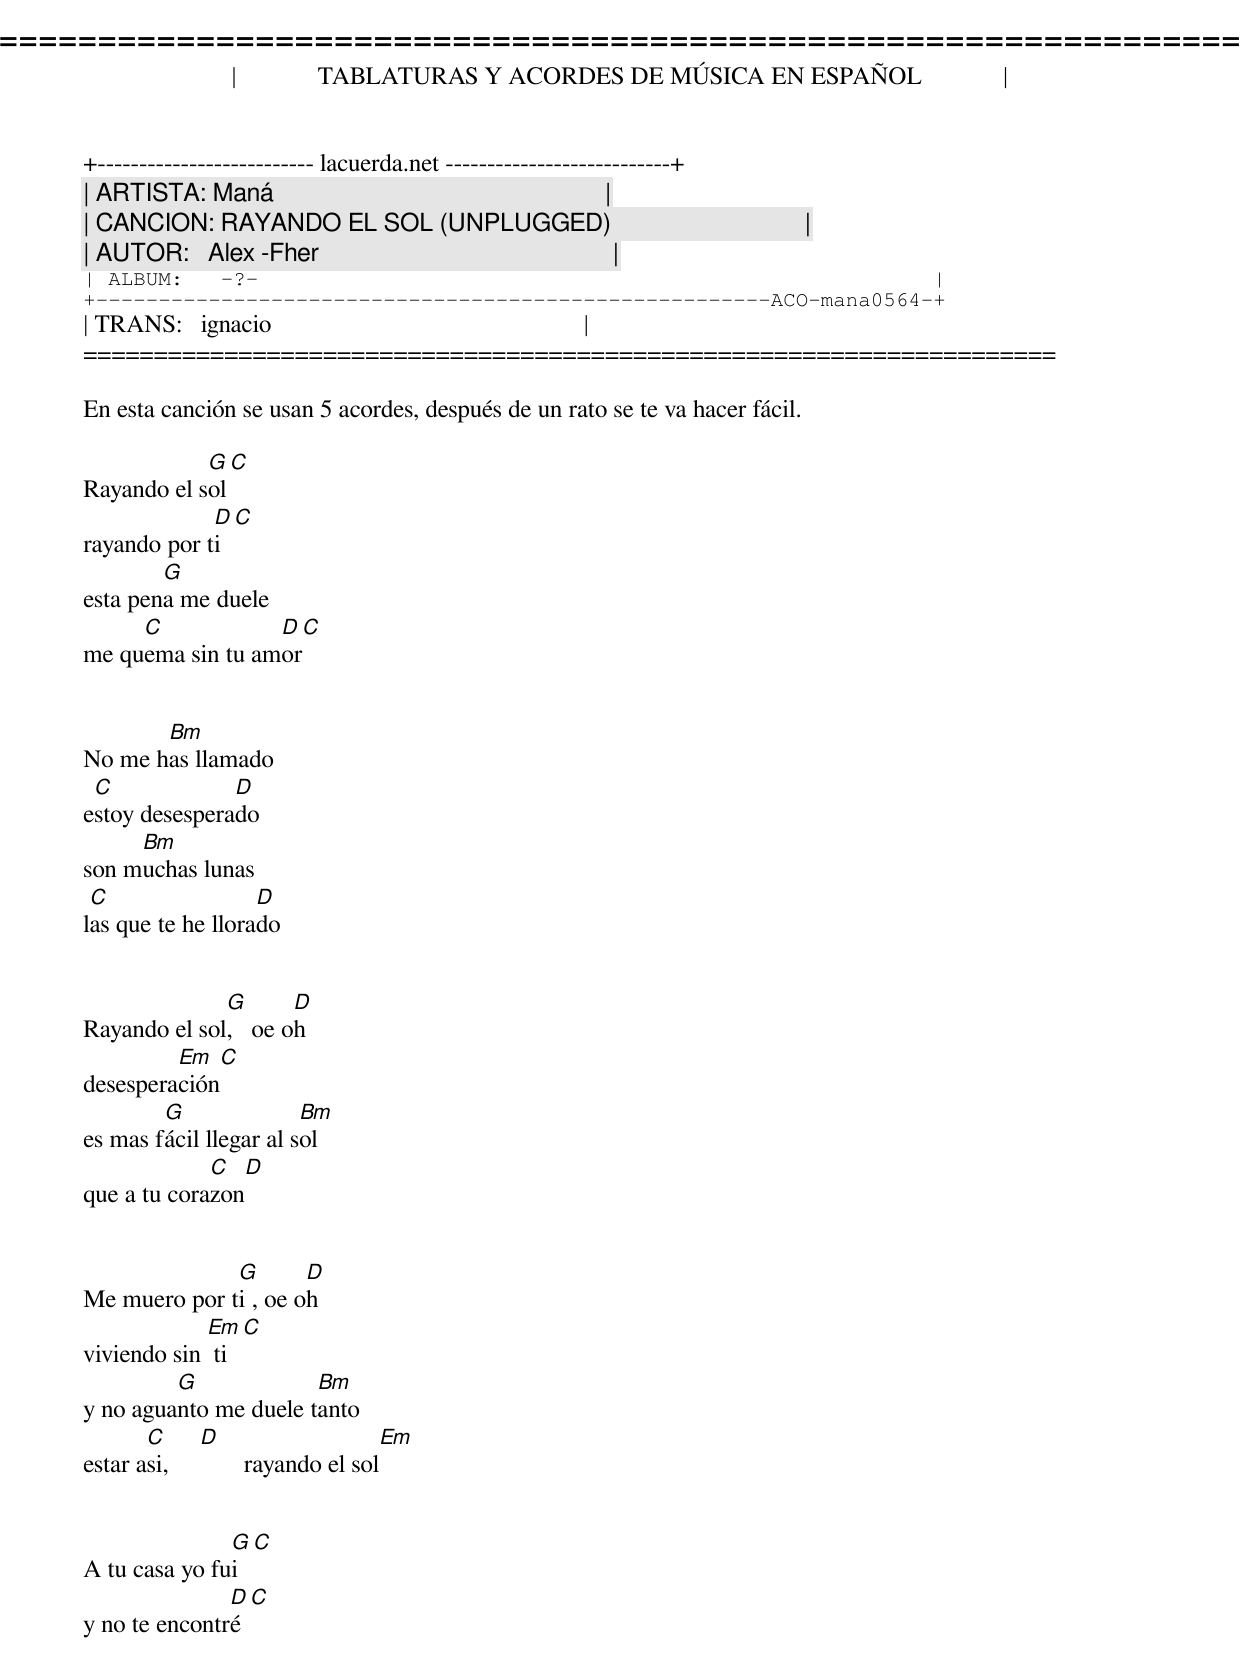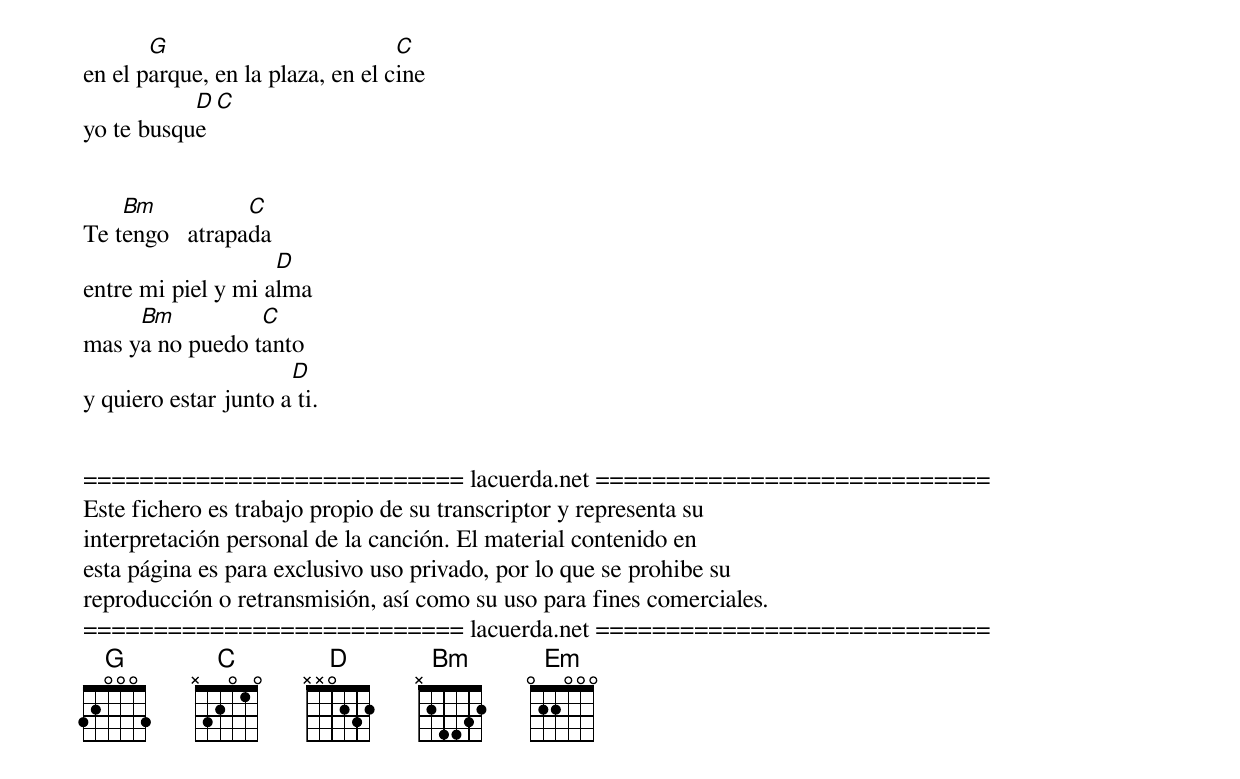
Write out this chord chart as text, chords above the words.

=====================================================================
|             TABLATURAS Y ACORDES DE MÚSICA EN ESPAÑOL             |
+-------------------------- lacuerda.net ---------------------------+
| ARTISTA: Maná                                                     |
| CANCION: RAYANDO EL SOL (UNPLUGGED)                               |
| AUTOR:   Alex -Fher                                               |
| ALBUM:   -?-                                                      |
+------------------------------------------------------ACO-mana0564-+
| TRANS:   ignacio                                                  |
=====================================================================

En esta canción se usan 5 acordes, después de un rato se te va hacer fácil.

            G       C
Rayando el sol
             D      C
rayando por ti
        G
esta pena me duele
     C            D     C
me quema sin tu amor


       Bm
No me has llamado
 C             D
estoy desesperado
     Bm
son muchas lunas
 C                 D
las que te he llorado


              G       D
Rayando el sol,   oe oh
         Em        C
desesperación
        G               Bm
es mas fácil llegar al sol
             C         D
que a tu corazon


              G       D
Me muero por ti , oe oh
             Em       C
viviendo sin  ti
         G             Bm
y no aguanto me duele tanto
       C       D                    Em
estar asi,            rayando el sol


               G        C
A tu casa yo fui
               D        C
y no te encontré
       G                          C
en el parque, en la plaza, en el cine
           D       C
yo te busque


    Bm           C
Te tengo   atrapada
                    D
entre mi piel y mi alma
     Bm          C
mas ya no puedo tanto
                      D
y quiero estar junto a ti.


=========================== lacuerda.net ============================
Este fichero es trabajo propio de su transcriptor y representa su
interpretación personal de la canción. El material contenido en
esta página es para exclusivo uso privado, por lo que se prohibe su
reproducción o retransmisión, así como su uso para fines comerciales.
=========================== lacuerda.net ============================
